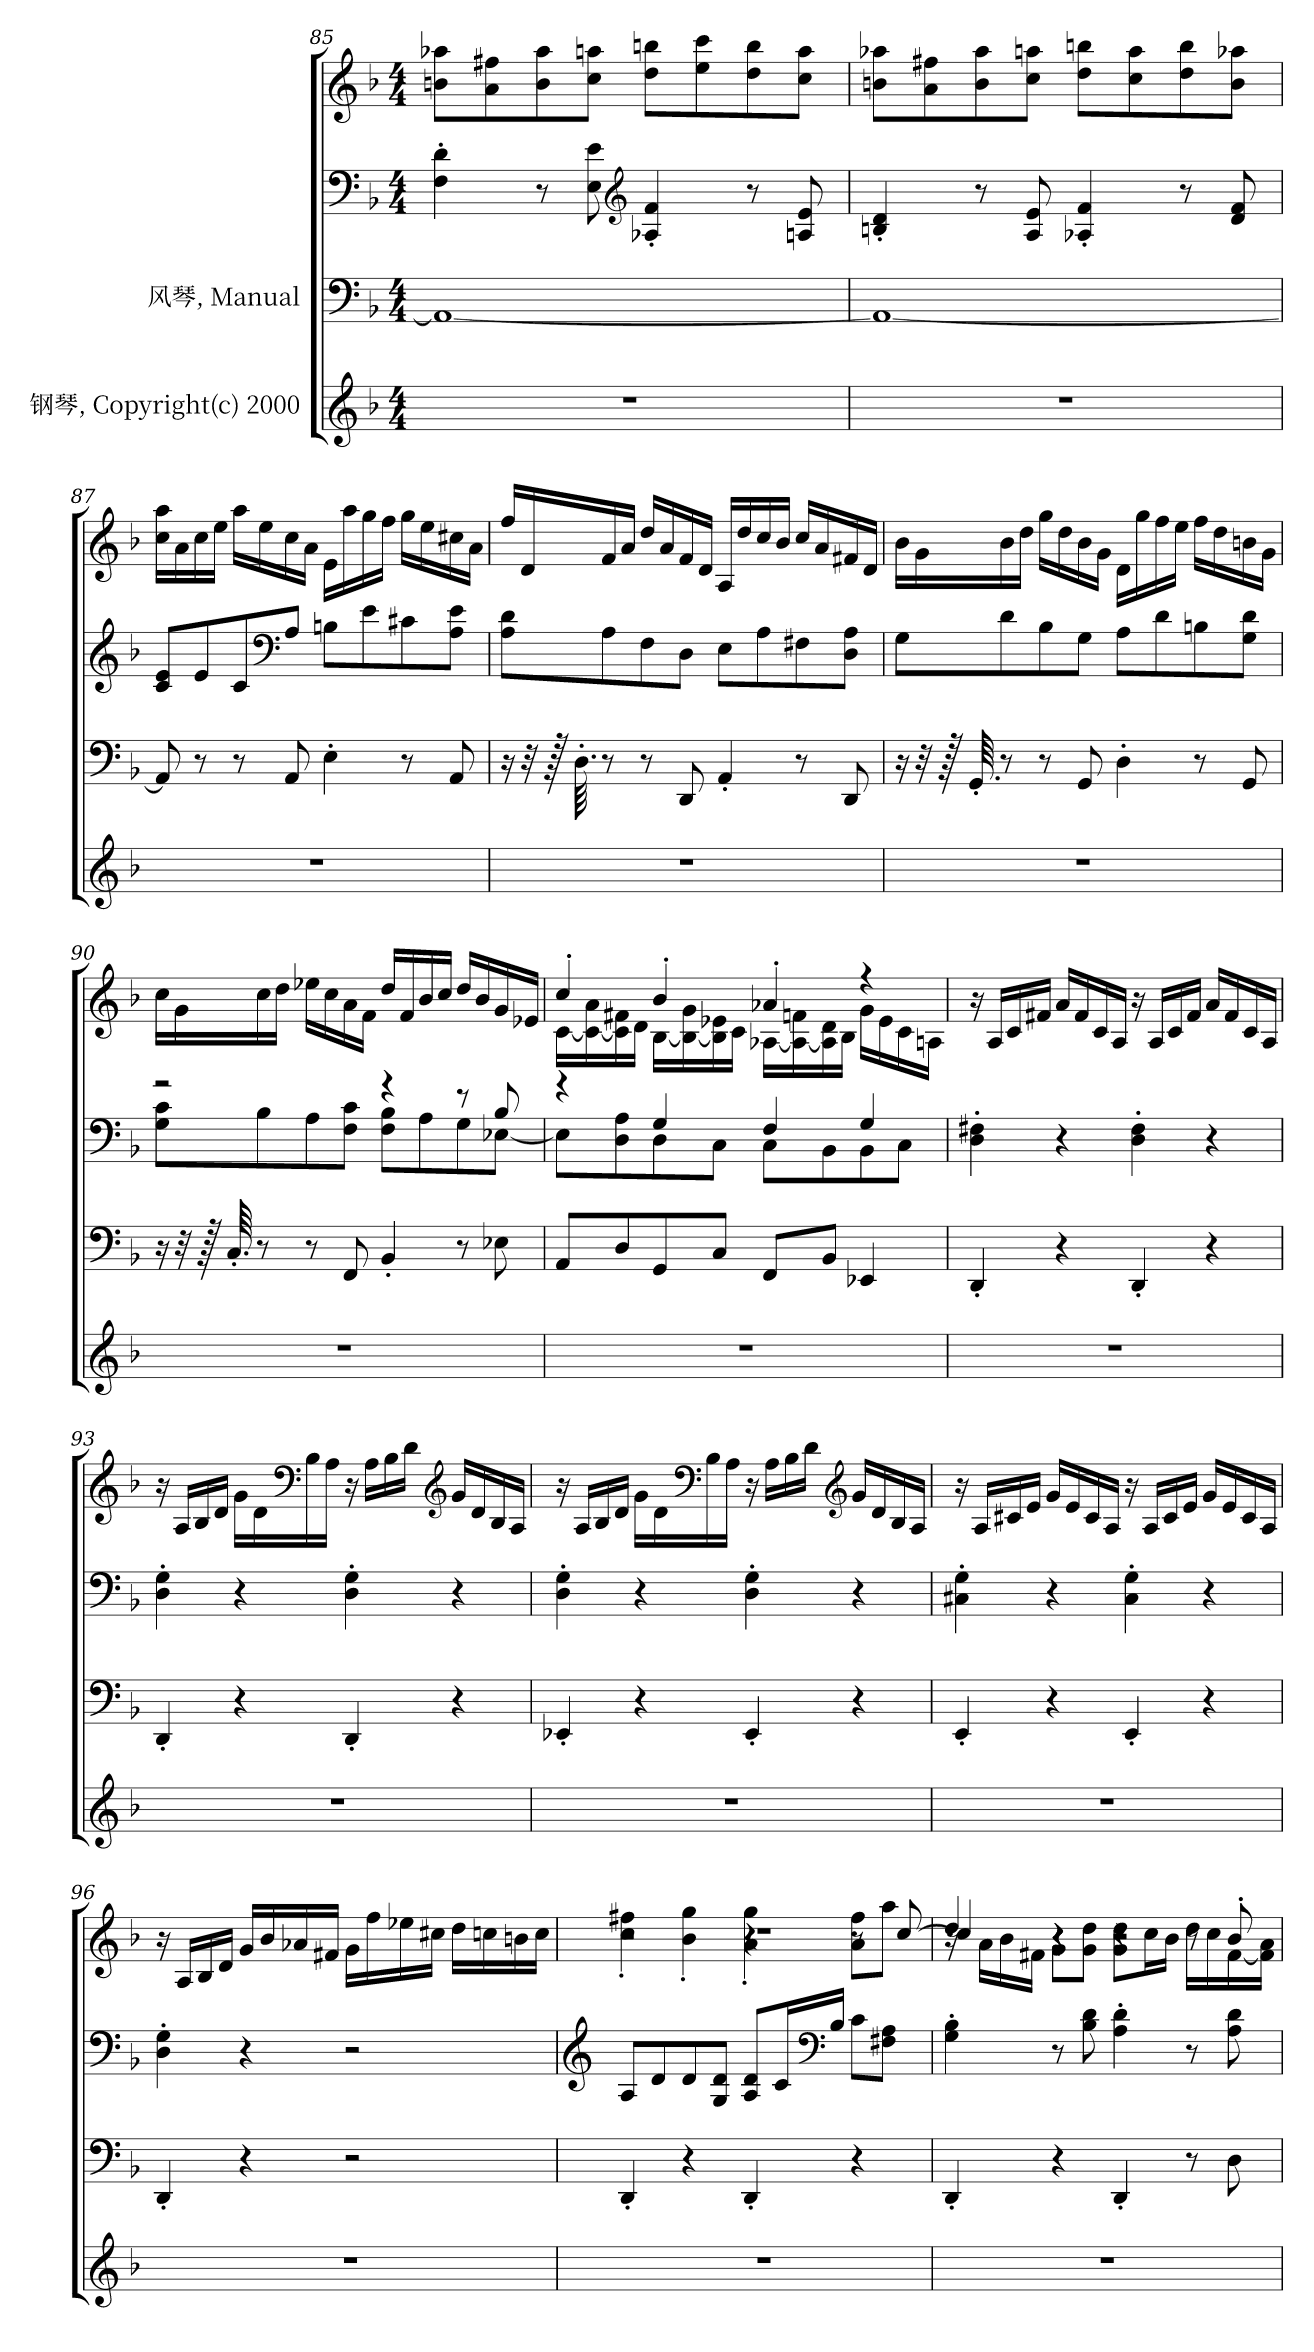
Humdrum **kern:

**kern	**kern	**kern	**kern
*part2	*part1	*part1	*part1
*staff4	*staff3	*staff2	*staff1
*I"钢琴, Copyright(c) 2000	*I"风琴, Manual	*	*
!!LO:LB:g=z
*clefG2	*clefF4	*clefF4	*clefG2
*k[b-]	*k[b-]	*k[b-]	*k[b-]
*M4/4	*M4/4	*M4/4	*M4/4
=85	=85	=85	=85
1r	1AA_	4F\' 4d\'	8bn\ 8aa-X\L
.	.	.	8a\ 8ff#X\
.	.	8r	8b\ 8aa-\
.	.	8E\ 8e\	8cc\ 8aan\J
*	*	*clefG2	*
.	.	4A-X/' 4f/'	8dd\ 8bbn\L
.	.	.	8ee\ 8ccc\
.	.	8r	8dd\ 8bb\
.	.	8An/ 8e/	8cc\ 8aa\J
=86	=86	=86	=86
1r	1AA_	4Bn/' 4d/'	8bn\ 8aa-X\L
.	.	.	8a\ 8ff#X\
.	.	8r	8b\ 8aa-\
.	.	8A/ 8e/	8cc\ 8aan\J
.	.	4A-X/' 4f/'	8dd\ 8bbn\L
.	.	.	8cc\ 8aa\
.	.	8r	8dd\ 8bb\
.	.	8d/ 8f/	8b\ 8aa-X\J
!!LO:PB:g=z
=87	=87	=87	=87
1r	8AA/]	8c/ 8e/L	16cc\ 16aa\LL
.	.	.	16a\
.	8r	8e/	16cc\
.	.	.	16ee\JJ
.	8r	8c/	16aa\LL
.	.	.	16ee\
*	*	*clefF4	*
.	8AA/	8A/J	16cc\
.	.	.	16a\JJ
.	4E'\	8Bn\L	16e\LL
.	.	.	16aa\
.	.	8e\	16gg\
.	.	.	16ff\JJ
.	8r	8c#X\	16gg\LL
.	.	.	16ee\
.	8AA/	8A\ 8e\J	16cc#X\
.	.	.	16a\JJ
=88	=88	=88	=88
1r	16r	8A\ 8d\L	16ff/LL
.	32r	.	16d/
.	128r	.	.
.	64.D'\	.	.
.	8r	8A\	16f/
.	.	.	16a/JJ
.	8r	8F\	16dd/LL
.	.	.	16a/
.	8DD/	8D\J	16f/
.	.	.	16d/JJ
.	4AA'/	8E\L	16A/LL
.	.	.	16dd/
.	.	8A\	16cc/
.	.	.	16b-/JJ
.	8r	8F#X\	16cc/LL
.	.	.	16a/
.	8DD/	8D\ 8A\J	16f#X/
.	.	.	16d/JJ
!!LO:LB:g=z
=89	=89	=89	=89
1r	16r	8G\L	16b-\LL
.	32r	.	16g\
.	128r	.	.
.	64.GG'/	.	.
.	8r	8d\	16b-\
.	.	.	16dd\JJ
.	8r	8B-\	16gg\LL
.	.	.	16dd\
.	8GG/	8G\J	16b-\
.	.	.	16g\JJ
.	4D'\	8A\L	16d\LL
.	.	.	16gg\
.	.	8d\	16ff\
.	.	.	16ee\JJ
.	8r	8Bn\	16ff\LL
.	.	.	16dd\
.	8GG/	8G\ 8d\J	16bn\
.	.	.	16g\JJ
=90	=90	=90	=90
*	*	*^	*
1r	16r	2r	8G\ 8c\L	16cc\LL
.	32r	.	.	16g\
.	128r	.	.	.
.	64.C'/	.	.	.
.	8r	.	8B-\	16cc\
.	.	.	.	16dd\JJ
.	8r	.	8A\	16ee-X\LL
.	.	.	.	16cc\
.	8FF/	.	8F\ 8c\J	16a\
.	.	.	.	16f\JJ
.	4BB-'/	4r	8F\ 8B-\L	16dd/LL
.	.	.	.	16f/
.	.	.	8A\	16b-/
.	.	.	.	16cc/JJ
.	8r	8r	8G\	16dd/LL
.	.	.	.	16b-/
.	8E-X\	8B-/	[8E-X\J	16g/
.	.	.	.	16e-X/JJ
!!LO:LB:g=z
=91	=91	=91	=91	=91
*	*	*	*	*^
1r	8AA/L	4r	8E-\L]	4cc'/	[16c\LL
.	.	.	.	.	16c\_ 16a\
.	8D/	.	8D\ 8A\	.	16c\] 16f#X\
.	.	.	.	.	16d\JJ
.	8GG/	4G/	8D\	4b-'/	[16B-\LL
.	.	.	.	.	16B-\_ 16g\
.	8C/J	.	8C\J	.	16B-\] 16e-X\
.	.	.	.	.	16c\JJ
.	8FF/L	4F/	8C\L	4a-X'/	[16A-X\LL
.	.	.	.	.	16A-\_ 16fn\
.	8BB-/J	.	8BB-\	.	16A-\] 16d\
.	.	.	.	.	16B-\JJ
.	4EE-X/	4G/	8BB-\	4r	16g\LL
.	.	.	.	.	16e-\
.	.	.	8C\J	.	16c\
.	.	.	.	.	16An\JJ
*	*	*v	*v	*	*
*	*	*	*v	*v
=92	=92	=92	=92
1r	4DD'/	4D\' 4F#X\'	16r
.	.	.	16A/LL
.	.	.	16c/
.	.	.	16f#X/JJ
.	4r	4r	16a/LL
.	.	.	16f#/
.	.	.	16c/
.	.	.	16A/JJ
.	4DD'/	4D\' 4F#\'	16r
.	.	.	16A/LL
.	.	.	16c/
.	.	.	16f#/JJ
.	4r	4r	16a/LL
.	.	.	16f#/
.	.	.	16c/
.	.	.	16A/JJ
!!LO:PB:g=z
=93	=93	=93	=93
1r	4DD'/	4D\' 4G\'	16r
.	.	.	16A/LL
.	.	.	16B-/
.	.	.	16d/JJ
.	4r	4r	16g\LL
.	.	.	16d\
*	*	*	*clefF4
.	.	.	16B-\
.	.	.	16A\JJ
.	4DD'/	4D\' 4G\'	16r
.	.	.	16A\LL
.	.	.	16B-\
.	.	.	16d\JJ
*	*	*	*clefG2
.	4r	4r	16g/LL
.	.	.	16d/
.	.	.	16B-/
.	.	.	16A/JJ
=94	=94	=94	=94
1r	4EE-X'/	4D\' 4G\'	16r
.	.	.	16A/LL
.	.	.	16B-/
.	.	.	16d/JJ
.	4r	4r	16g\LL
.	.	.	16d\
*	*	*	*clefF4
.	.	.	16B-\
.	.	.	16A\JJ
.	4EE-'/	4D\' 4G\'	16r
.	.	.	16A\LL
.	.	.	16B-\
.	.	.	16d\JJ
*	*	*	*clefG2
.	4r	4r	16g/LL
.	.	.	16d/
.	.	.	16B-/
.	.	.	16A/JJ
!!LO:LB:g=z
=95	=95	=95	=95
1r	4EE'/	4C#X\' 4G\'	16r
.	.	.	16A/LL
.	.	.	16c#X/
.	.	.	16e/JJ
.	4r	4r	16g/LL
.	.	.	16e/
.	.	.	16c#/
.	.	.	16A/JJ
.	4EE'/	4C#\' 4G\'	16r
.	.	.	16A/LL
.	.	.	16c#/
.	.	.	16e/JJ
.	4r	4r	16g/LL
.	.	.	16e/
.	.	.	16c#/
.	.	.	16A/JJ
=96	=96	=96	=96
1r	4DD'/	4D\' 4G\'	16r
.	.	.	16A/LL
.	.	.	16B-/
.	.	.	16d/JJ
.	4r	4r	16g/LL
.	.	.	16b-/
.	.	.	16a-X/
.	.	.	16f#X/JJ
.	2r	2r	16g\LL
.	.	.	16ff\
.	.	.	16ee-X\
.	.	.	16cc#X\JJ
.	.	.	16dd\LL
.	.	.	16ccn\
.	.	.	16bn\
.	.	.	16cc\JJ
!!LO:LB:g=z
=97	=97	=97	=97
*	*	*clefG2	*
*	*	*	*^
*	*	*	*	*^
1r	4DD'/	8A/L	1r	4cc\' 4ff#X\'	2r
.	.	8d/	.	.	.
.	4r	8d/	.	4b-\' 4gg\'	.
.	.	8G/ 8d/J	.	.	.
.	4DD'/	8A/ 8d/L	.	4a\' 4gg\'	4r
.	.	16c/L	.	.	.
*	*	*clefF4	*	*	*
.	.	16B-/JJ	.	.	.
.	4r	8c\L	.	8a\ 8ff#\L	8r
.	.	8F#X\ 8A\J	.	8aa\J	[8cc/
=98	=98	=98	=98	=98	=98
1r	4DD'/	4G\' 4B-\'	4dd/	16r	4cc/]
.	.	.	.	16a\LL	.
.	.	.	.	16b-\	.
.	.	.	.	16f#X\JJ	.
.	4r	8r	4r	8g\L	4r
.	.	8B-\ 8d\	.	8g\ 8dd\J	.
.	4DD'/	4A\' 4d\'	2r	8g\ 8dd\L	4r
.	.	.	.	16cc\L	.
.	.	.	.	16b-\JJ	.
.	8r	8r	.	16dd\LL	8r
.	.	.	.	16cc\	.
.	8D\	8A\ 8d\	.	[16f#\	8b-'/
.	.	.	.	16f#\] 16a\JJ	.
*	*	*	*v	*v	*v
=	=	=	=
*-	*-	*-	*-
